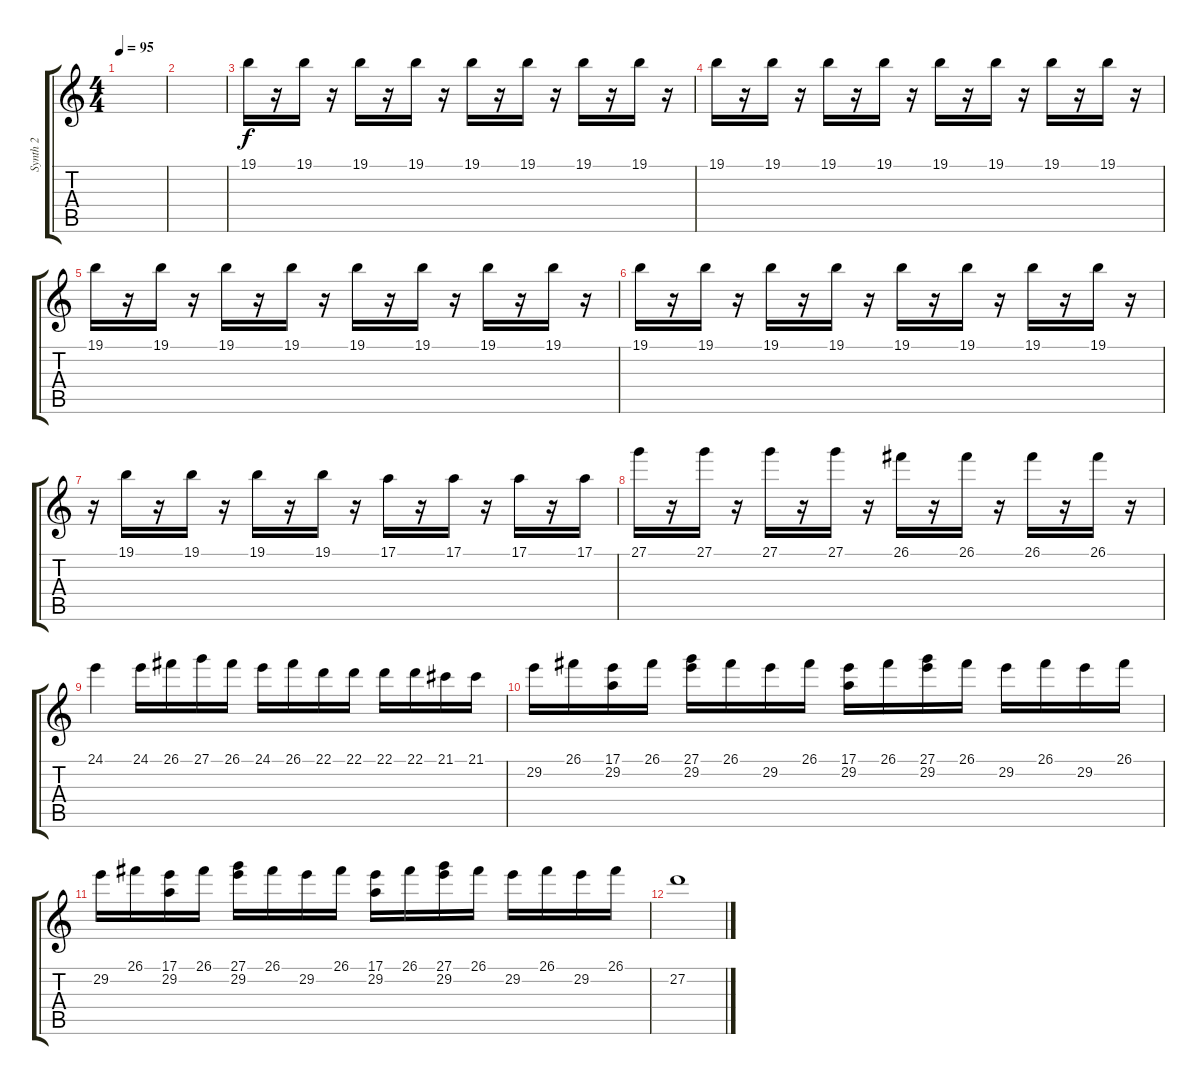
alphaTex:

\track ("Synth 2" "Synth 2") {instrument fx5brightness}
\staff {score tabs}
\tuning (E4 B3 G3 D3 A2 E2) {hide}
\ts (4 4)
\tempo 95
\clef g2
\ks c
|
|
19.1.16{volume 13} r.16 19.1.16 r.16 19.1.16 r.16 19.1.16 r.16 19.1.16 r.16 19.1.16 r.16 19.1.16 r.16 19.1.16 r.16 |
19.1.16{volume 3} r.16 19.1.16 r.16 19.1.16 r.16 19.1.16 r.16 19.1.16 r.16 19.1.16 r.16 19.1.16 r.16 19.1.16 r.16 |
19.1.16{volume 13} r.16 19.1.16 r.16 19.1.16 r.16 19.1.16 r.16 19.1.16 r.16 19.1.16 r.16 19.1.16 r.16 19.1.16 r.16 |
19.1.16{volume 3} r.16 19.1.16 r.16 19.1.16 r.16 19.1.16 r.16 19.1.16 r.16 19.1.16 r.16 19.1.16 r.16 19.1.16 r.16 |
r.16 19.1.16{volume 10} r.16 19.1.16 r.16 19.1.16 r.16 19.1.16 r.16 17.1.16 r.16 17.1.16 r.16 17.1.16 r.16 17.1.16 |
27.1.16 r.16 27.1.16 r.16 27.1.16 r.16 27.1.16 r.16 26.1.16 r.16 26.1.16 r.16 26.1.16 r.16 26.1.16 r.16 |
24.1.4 24.1.16 26.1.16 27.1.16 26.1.16 24.1.16 26.1.16 22.1.16 22.1.16 22.1.16 22.1.16 21.1.16 21.1.16 |
29.2.16{volume 3} 26.1.16 (17.1 29.2).16 26.1.16 (27.1 29.2).16 26.1.16 29.2.16 26.1.16 (17.1 29.2).16 26.1.16 (27.1 29.2).16 26.1.16 29.2.16 26.1.16 29.2.16 26.1.16 |
29.2.16 26.1.16 (17.1 29.2).16 26.1.16 (27.1 29.2).16 26.1.16 29.2.16 26.1.16 (17.1 29.2).16 26.1.16 (27.1 29.2).16 26.1.16 29.2.16 26.1.16 29.2.16 26.1.16 |
27.2.1{volume 13 balance 0}
